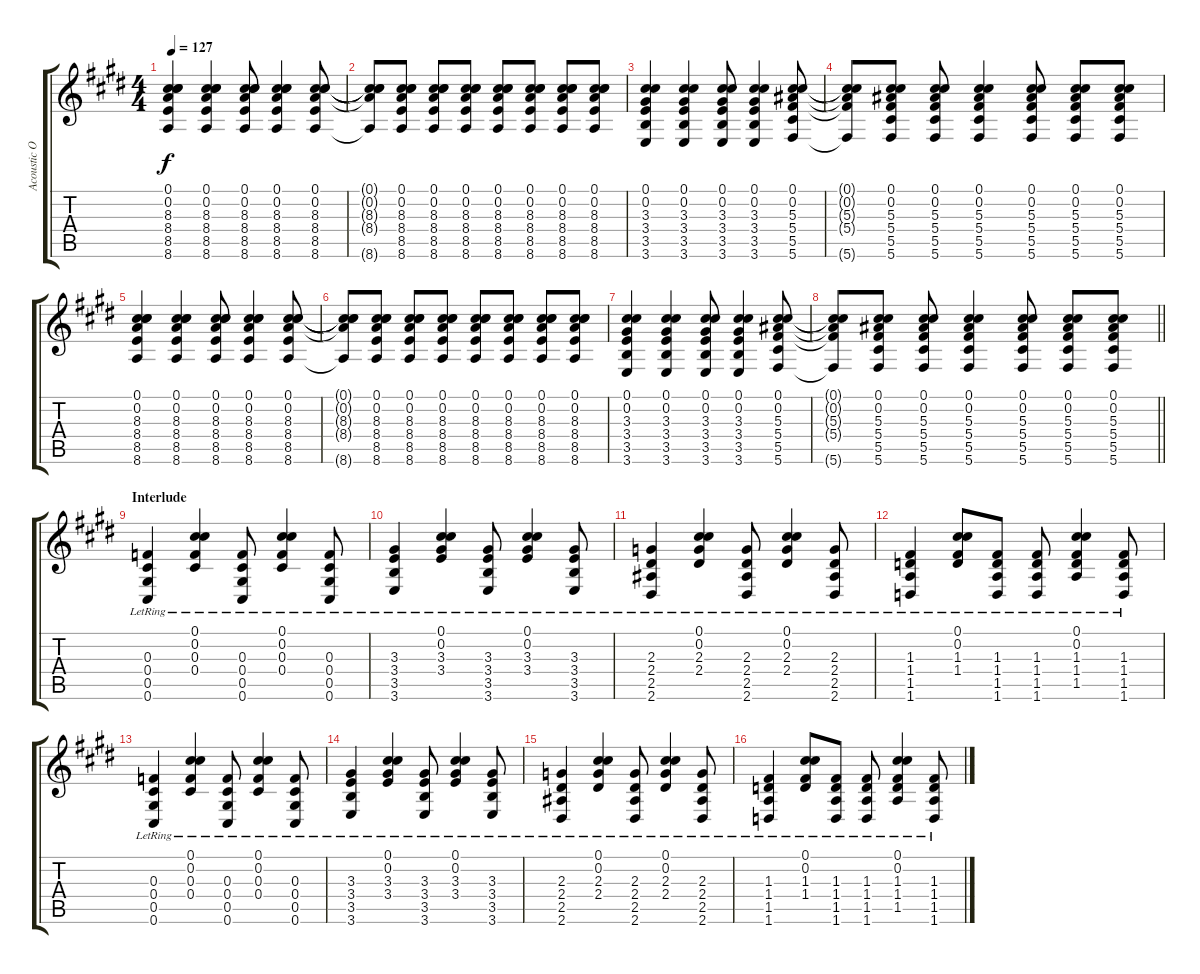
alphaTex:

\track ("Acoustic Open C#" "Acoustic O") {instrument acousticguitarsteel}
\staff {score tabs}
\tuning (Db4 Db4 F3 Db3 Ab2 Db2) {hide}
\ts (4 4)
\tempo 127
\clef g2
\ks e
(0.1 0.2 8.3 8.4 8.5 8.6).4{dy f} (0.1 0.2 8.3 8.4 8.5 8.6).4 (0.1 0.2 8.3 8.4 8.5 8.6).8 (0.1 0.2 8.3 8.4 8.5 8.6).4 (0.1 0.2 8.3 8.4 8.5 8.6).8 |
(0.1{t} 0.2{t} 8.3{t} 8.4{t} 8.6{t}).8 (0.1 0.2 8.3 8.4 8.5 8.6).8 (0.1 0.2 8.3 8.4 8.5 8.6).8 (0.1 0.2 8.3 8.4 8.5 8.6).8 (0.1 0.2 8.3 8.4 8.5 8.6).8 (0.1 0.2 8.3 8.4 8.5 8.6).8 (0.1 0.2 8.3 8.4 8.5 8.6).8 (0.1 0.2 8.3 8.4 8.5 8.6).8 |
(0.1 0.2 3.3 3.4 3.5 3.6).4 (0.1 0.2 3.3 3.4 3.5 3.6).4 (0.1 0.2 3.3 3.4 3.5 3.6).8 (0.1 0.2 3.3 3.4 3.5 3.6).4 (0.1 0.2 5.3 5.4 5.5 5.6).8 |
(0.1{t} 0.2{t} 5.3{t} 5.4{t} 5.6{t}).8 (0.1 0.2 5.3 5.4 5.5 5.6).8 (0.1 0.2 5.3 5.4 5.5 5.6).8 (0.1 0.2 5.3 5.4 5.5 5.6).4 (0.1 0.2 5.3 5.4 5.5 5.6).8 (0.1 0.2 5.3 5.4 5.5 5.6).8 (0.1 0.2 5.3 5.4 5.5 5.6).8 |
(0.1 0.2 8.3 8.4 8.5 8.6).4 (0.1 0.2 8.3 8.4 8.5 8.6).4 (0.1 0.2 8.3 8.4 8.5 8.6).8 (0.1 0.2 8.3 8.4 8.5 8.6).4 (0.1 0.2 8.3 8.4 8.5 8.6).8 |
(0.1{t} 0.2{t} 8.3{t} 8.4{t} 8.6{t}).8 (0.1 0.2 8.3 8.4 8.5 8.6).8 (0.1 0.2 8.3 8.4 8.5 8.6).8 (0.1 0.2 8.3 8.4 8.5 8.6).8 (0.1 0.2 8.3 8.4 8.5 8.6).8 (0.1 0.2 8.3 8.4 8.5 8.6).8 (0.1 0.2 8.3 8.4 8.5 8.6).8 (0.1 0.2 8.3 8.4 8.5 8.6).8 |
(0.1 0.2 3.3 3.4 3.5 3.6).4 (0.1 0.2 3.3 3.4 3.5 3.6).4 (0.1 0.2 3.3 3.4 3.5 3.6).8 (0.1 0.2 3.3 3.4 3.5 3.6).4 (0.1 0.2 5.3 5.4 5.5 5.6).8 |
\barLineRight lightlight
(0.1{t} 0.2{t} 5.3{t} 5.4{t} 5.6{t}).8 (0.1 0.2 5.3 5.4 5.5 5.6).8 (0.1 0.2 5.3 5.4 5.5 5.6).8 (0.1 0.2 5.3 5.4 5.5 5.6).4 (0.1 0.2 5.3 5.4 5.5 5.6).8 (0.1 0.2 5.3 5.4 5.5 5.6).8 (0.1 0.2 5.3 5.4 5.5 5.6).8 |
\section ("" "Interlude")
(0.3{lr} 0.4{lr} 0.5{lr} 0.6{lr}).4 (0.1{lr} 0.2{lr} 0.3{lr} 0.4{lr}).4 (0.3{lr} 0.4{lr} 0.5{lr} 0.6{lr}).8 (0.1{lr} 0.2{lr} 0.3{lr} 0.4{lr}).4 (0.3{lr} 0.4{lr} 0.5{lr} 0.6{lr}).8 |
(3.3{lr} 3.4{lr} 3.5{lr} 3.6{lr}).4 (0.1{lr} 0.2{lr} 3.3{lr} 3.4{lr}).4 (3.3{lr} 3.4{lr} 3.5{lr} 3.6{lr}).8 (0.1{lr} 0.2{lr} 3.3{lr} 3.4{lr}).4 (3.3{lr} 3.4{lr} 3.5{lr} 3.6{lr}).8 |
(2.3{lr} 2.4{lr} 2.5{lr} 2.6{lr}).4 (0.1{lr} 0.2{lr} 2.3{lr} 2.4{lr}).4 (2.3{lr} 2.4{lr} 2.5{lr} 2.6{lr}).8 (0.1{lr} 0.2{lr} 2.3{lr} 2.4{lr}).4 (2.3{lr} 2.4{lr} 2.5{lr} 2.6{lr}).8 |
(1.3{lr} 1.4{lr} 1.5{lr} 1.6{lr}).4 (0.1{lr} 0.2{lr} 1.3{lr} 1.4{lr}).8 (1.3{lr} 1.4{lr} 1.5{lr} 1.6{lr}).8 (1.3{lr} 1.4{lr} 1.5{lr} 1.6{lr}).8 (0.1{lr} 0.2{lr} 1.3{lr} 1.4{lr} 1.5{lr}).4 (1.3{lr} 1.4{lr} 1.5{lr} 1.6{lr}).8 |
(0.3{lr} 0.4{lr} 0.5{lr} 0.6{lr}).4 (0.1{lr} 0.2{lr} 0.3{lr} 0.4{lr}).4 (0.3{lr} 0.4{lr} 0.5{lr} 0.6{lr}).8 (0.1{lr} 0.2{lr} 0.3{lr} 0.4{lr}).4 (0.3{lr} 0.4{lr} 0.5{lr} 0.6{lr}).8 |
(3.3{lr} 3.4{lr} 3.5{lr} 3.6{lr}).4 (0.1{lr} 0.2{lr} 3.3{lr} 3.4{lr}).4 (3.3{lr} 3.4{lr} 3.5{lr} 3.6{lr}).8 (0.1{lr} 0.2{lr} 3.3{lr} 3.4{lr}).4 (3.3{lr} 3.4{lr} 3.5{lr} 3.6{lr}).8 |
(2.3{lr} 2.4{lr} 2.5{lr} 2.6{lr}).4 (0.1{lr} 0.2{lr} 2.3{lr} 2.4{lr}).4 (2.3{lr} 2.4{lr} 2.5{lr} 2.6{lr}).8 (0.1{lr} 0.2{lr} 2.3{lr} 2.4{lr}).4 (2.3{lr} 2.4{lr} 2.5{lr} 2.6{lr}).8 |
(1.3{lr} 1.4{lr} 1.5{lr} 1.6{lr}).4 (0.1{lr} 0.2{lr} 1.3{lr} 1.4{lr}).8 (1.3{lr} 1.4{lr} 1.5{lr} 1.6{lr}).8 (1.3{lr} 1.4{lr} 1.5{lr} 1.6{lr}).8 (0.1{lr} 0.2{lr} 1.3{lr} 1.4{lr} 1.5{lr}).4 (1.3{lr} 1.4{lr} 1.5{lr} 1.6{lr}).8
